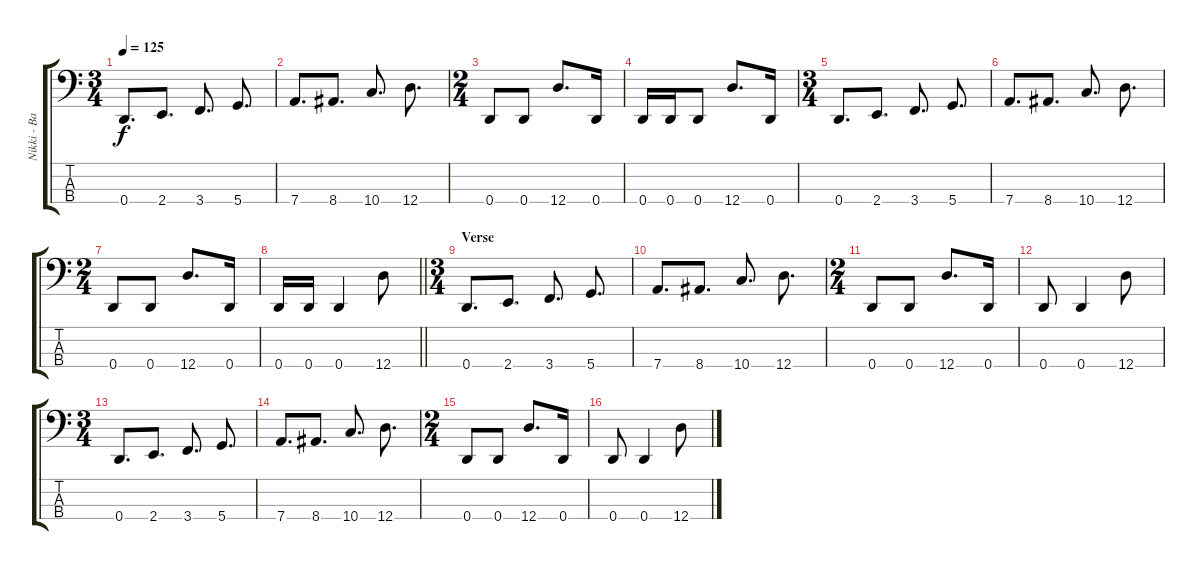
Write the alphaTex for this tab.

\track ("Nikki - Bass" "Nikki - Ba") {instrument electricbasspick}
\staff {score tabs}
\tuning (G2 D2 A1 D1) {hide}
\ts (3 4)
\tempo 125
\clef f4
\ks c
0.4.8{d dy f} 2.4.8{d} 3.4.8{d} 5.4.8{d} |
7.4.8{d} 8.4.8{d} 10.4.8{d} 12.4.8{d} |
\ts (2 4)
0.4.8 0.4.8 12.4.8{d} 0.4.16 |
0.4.16 0.4.16 0.4.8 12.4.8{d} 0.4.16 |
\ts (3 4)
0.4.8{d} 2.4.8{d} 3.4.8{d} 5.4.8{d} |
7.4.8{d} 8.4.8{d} 10.4.8{d} 12.4.8{d} |
\ts (2 4)
0.4.8 0.4.8 12.4.8{d} 0.4.16 |
\barLineRight lightlight
0.4.16 0.4.16 0.4.4 12.4.8 |
\ts (3 4)
\section ("" "Verse")
0.4.8{d} 2.4.8{d} 3.4.8{d} 5.4.8{d} |
7.4.8{d} 8.4.8{d} 10.4.8{d} 12.4.8{d} |
\ts (2 4)
0.4.8 0.4.8 12.4.8{d} 0.4.16 |
0.4.8 0.4.4 12.4.8 |
\ts (3 4)
0.4.8{d} 2.4.8{d} 3.4.8{d} 5.4.8{d} |
7.4.8{d} 8.4.8{d} 10.4.8{d} 12.4.8{d} |
\ts (2 4)
0.4.8 0.4.8 12.4.8{d} 0.4.16 |
0.4.8 0.4.4 12.4.8
